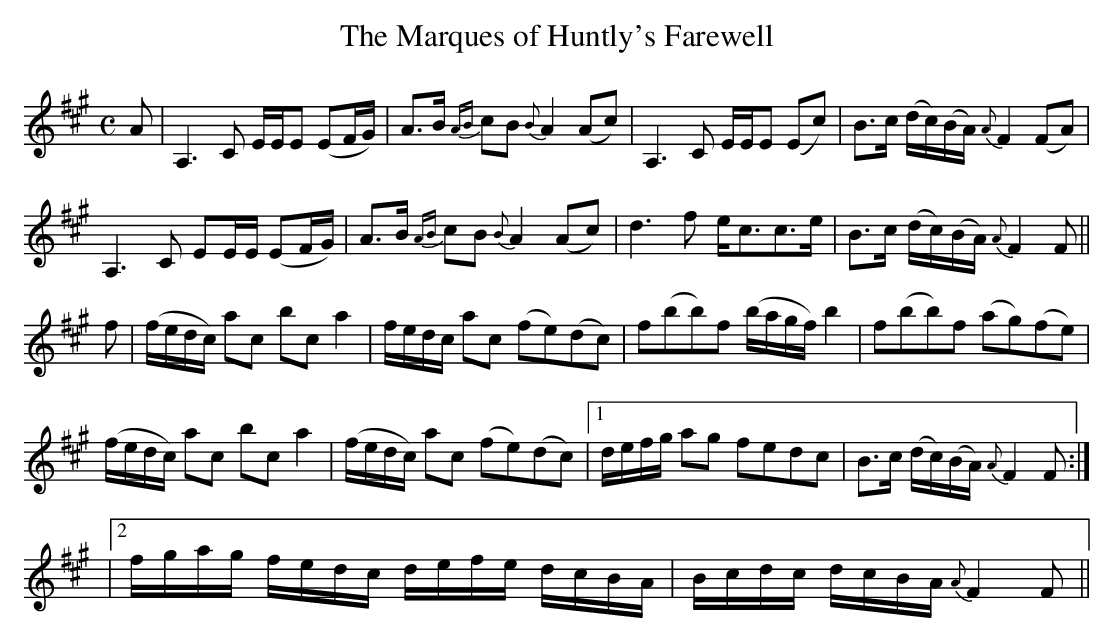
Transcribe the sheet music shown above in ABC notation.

X:1
T:Marques of Huntly's Farewell, The
M:C
L:1/8
K:A
A|A,3C E/E/E (EF/G/)|A>B {AB}cB {B}A2 (Ac)|A,3C E/E/E (Ec)|B>c (d/c/)(B/A/) {A}F2 (FA)|
A,3C EE/E/ (EF/G/)|A>B {AB}cB {B}A2 (Ac)|d3f e<cc>e|B>c (d/c/)(B/A/) {A}F2F||
f|(f/e/d/c/) ac bc a2|f/e/d/c/ ac (fe)(dc)|f(bb)f (b/a/g/f/) b2|f(bb)f (ag)(fe)|
(f/e/d/c/) ac bc a2|(f/e/d/c/) ac (fe)(dc)|1 d/e/f/g/ ag fedc|B>c (d/c/)(B/A/) {A}F2F:|
|2 f/g/a/g/ f/e/d/c/ d/e/f/e/ d/c/B/A/|B/c/d/c/ d/c/B/A/ {A}F2F||
